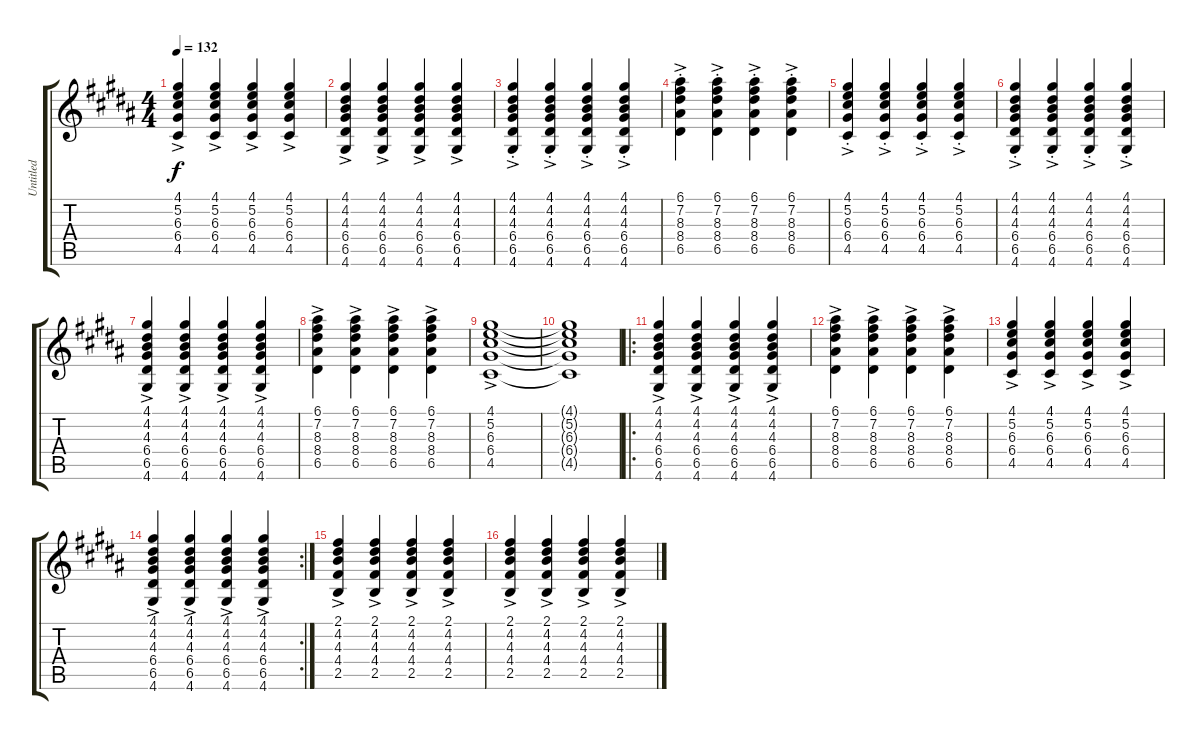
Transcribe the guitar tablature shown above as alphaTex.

\track ("Untitled" "Untitled") {instrument electricguitarclean}
\staff {score tabs}
\tuning (E4 B3 G3 D3 A2 E2) {hide}
\ts (4 4)
\tempo 132
\clef g2
\ks b
(4.1{ac} 5.2{ac} 6.3{ac} 6.4{ac} 4.5{ac}).4{dy f} (4.1{ac} 5.2{ac} 6.3{ac} 6.4{ac} 4.5{ac}).4 (4.1{ac} 5.2{ac} 6.3{ac} 6.4{ac} 4.5{ac}).4 (4.1{ac} 5.2{ac} 6.3{ac} 6.4{ac} 4.5{ac}).4 |
(4.1{ac} 4.2{ac} 4.3{ac} 6.4{ac} 6.5{ac} 4.6{ac}).4 (4.1{ac} 4.2{ac} 4.3{ac} 6.4{ac} 6.5{ac} 4.6{ac}).4 (4.1{ac} 4.2{ac} 4.3{ac} 6.4{ac} 6.5{ac} 4.6{ac}).4 (4.1{ac} 4.2{ac} 4.3{ac} 6.4{ac} 6.5{ac} 4.6{ac}).4 |
(4.1{ac st} 4.2{ac st} 4.3{ac st} 6.4{ac st} 6.5{ac st} 4.6{ac st}).4 (4.1{ac st} 4.2{ac st} 4.3{ac st} 6.4{ac st} 6.5{ac st} 4.6{ac st}).4 (4.1{ac st} 4.2{ac st} 4.3{ac st} 6.4{ac st} 6.5{ac st} 4.6{ac st}).4 (4.1{ac st} 4.2{ac st} 4.3{ac st} 6.4{ac st} 6.5{ac st} 4.6{ac st}).4 |
(6.1{ac st} 7.2{ac st} 8.3{ac st} 8.4{ac st} 6.5{ac st}).4 (6.1{ac st} 7.2{ac st} 8.3{ac st} 8.4{ac st} 6.5{ac st}).4 (6.1{ac st} 7.2{ac st} 8.3{ac st} 8.4{ac st} 6.5{ac st}).4 (6.1{ac st} 7.2{ac st} 8.3{ac st} 8.4{ac st} 6.5{ac st}).4 |
(4.1{ac st} 5.2{ac st} 6.3{ac st} 6.4{ac st} 4.5{ac st}).4 (4.1{ac st} 5.2{ac st} 6.3{ac st} 6.4{ac st} 4.5{ac st}).4 (4.1{ac st} 5.2{ac st} 6.3{ac st} 6.4{ac st} 4.5{ac st}).4 (4.1{ac st} 5.2{ac st} 6.3{ac st} 6.4{ac st} 4.5{ac st}).4 |
(4.1{ac st} 4.2{ac st} 4.3{ac st} 6.4{ac st} 6.5{ac st} 4.6{ac st}).4 (4.1{ac st} 4.2{ac st} 4.3{ac st} 6.4{ac st} 6.5{ac st} 4.6{ac st}).4 (4.1{ac st} 4.2{ac st} 4.3{ac st} 6.4{ac st} 6.5{ac st} 4.6{ac st}).4 (4.1{ac st} 4.2{ac st} 4.3{ac st} 6.4{ac st} 6.5{ac st} 4.6{ac st}).4 |
(4.1{ac} 4.2{ac} 4.3{ac} 6.4{ac} 6.5{ac} 4.6{ac}).4 (4.1{ac} 4.2{ac} 4.3{ac} 6.4{ac} 6.5{ac} 4.6{ac}).4 (4.1{ac} 4.2{ac} 4.3{ac} 6.4{ac} 6.5{ac} 4.6{ac}).4 (4.1{ac} 4.2{ac} 4.3{ac} 6.4{ac} 6.5{ac} 4.6{ac}).4 |
(6.1{ac} 7.2{ac} 8.3{ac} 8.4{ac} 6.5{ac}).4 (6.1{ac} 7.2{ac} 8.3{ac} 8.4{ac} 6.5{ac}).4 (6.1{ac} 7.2{ac} 8.3{ac} 8.4{ac} 6.5{ac}).4 (6.1{ac} 7.2{ac} 8.3{ac} 8.4{ac} 6.5{ac}).4 |
(4.1{ac} 5.2{ac} 6.3{ac} 6.4{ac} 4.5{ac}).1 |
(4.1{t} 5.2{t} 6.3{t} 6.4{t} 4.5{t}).1 |
\ro
(4.1{ac} 4.2{ac} 4.3{ac} 6.4{ac} 6.5{ac} 4.6{ac}).4 (4.1{ac} 4.2{ac} 4.3{ac} 6.4{ac} 6.5{ac} 4.6{ac}).4 (4.1{ac} 4.2{ac} 4.3{ac} 6.4{ac} 6.5{ac} 4.6{ac}).4 (4.1{ac} 4.2{ac} 4.3{ac} 6.4{ac} 6.5{ac} 4.6{ac}).4 |
(6.1{ac} 7.2{ac} 8.3{ac} 8.4{ac} 6.5{ac}).4 (6.1{ac} 7.2{ac} 8.3{ac} 8.4{ac} 6.5{ac}).4 (6.1{ac} 7.2{ac} 8.3{ac} 8.4{ac} 6.5{ac}).4 (6.1{ac} 7.2{ac} 8.3{ac} 8.4{ac} 6.5{ac}).4 |
(4.1{ac} 5.2{ac} 6.3{ac} 6.4{ac} 4.5{ac}).4 (4.1{ac} 5.2{ac} 6.3{ac} 6.4{ac} 4.5{ac}).4 (4.1{ac} 5.2{ac} 6.3{ac} 6.4{ac} 4.5{ac}).4 (4.1{ac} 5.2{ac} 6.3{ac} 6.4{ac} 4.5{ac}).4 |
\rc 2
(4.1{ac} 4.2{ac} 4.3{ac} 6.4{ac} 6.5{ac} 4.6{ac}).4 (4.1{ac} 4.2{ac} 4.3{ac} 6.4{ac} 6.5{ac} 4.6{ac}).4 (4.1{ac} 4.2{ac} 4.3{ac} 6.4{ac} 6.5{ac} 4.6{ac}).4 (4.1{ac} 4.2{ac} 4.3{ac} 6.4{ac} 6.5{ac} 4.6{ac}).4 |
(2.1{ac} 4.2{ac} 4.3{ac} 4.4{ac} 2.5{ac}).4 (2.1{ac} 4.2{ac} 4.3{ac} 4.4{ac} 2.5{ac}).4 (2.1{ac} 4.2{ac} 4.3{ac} 4.4{ac} 2.5{ac}).4 (2.1{ac} 4.2{ac} 4.3{ac} 4.4{ac} 2.5{ac}).4 |
(2.1{ac} 4.2{ac} 4.3{ac} 4.4{ac} 2.5{ac}).4 (2.1{ac} 4.2{ac} 4.3{ac} 4.4{ac} 2.5{ac}).4 (2.1{ac} 4.2{ac} 4.3{ac} 4.4{ac} 2.5{ac}).4 (2.1{ac} 4.2{ac} 4.3{ac} 4.4{ac} 2.5{ac}).4
